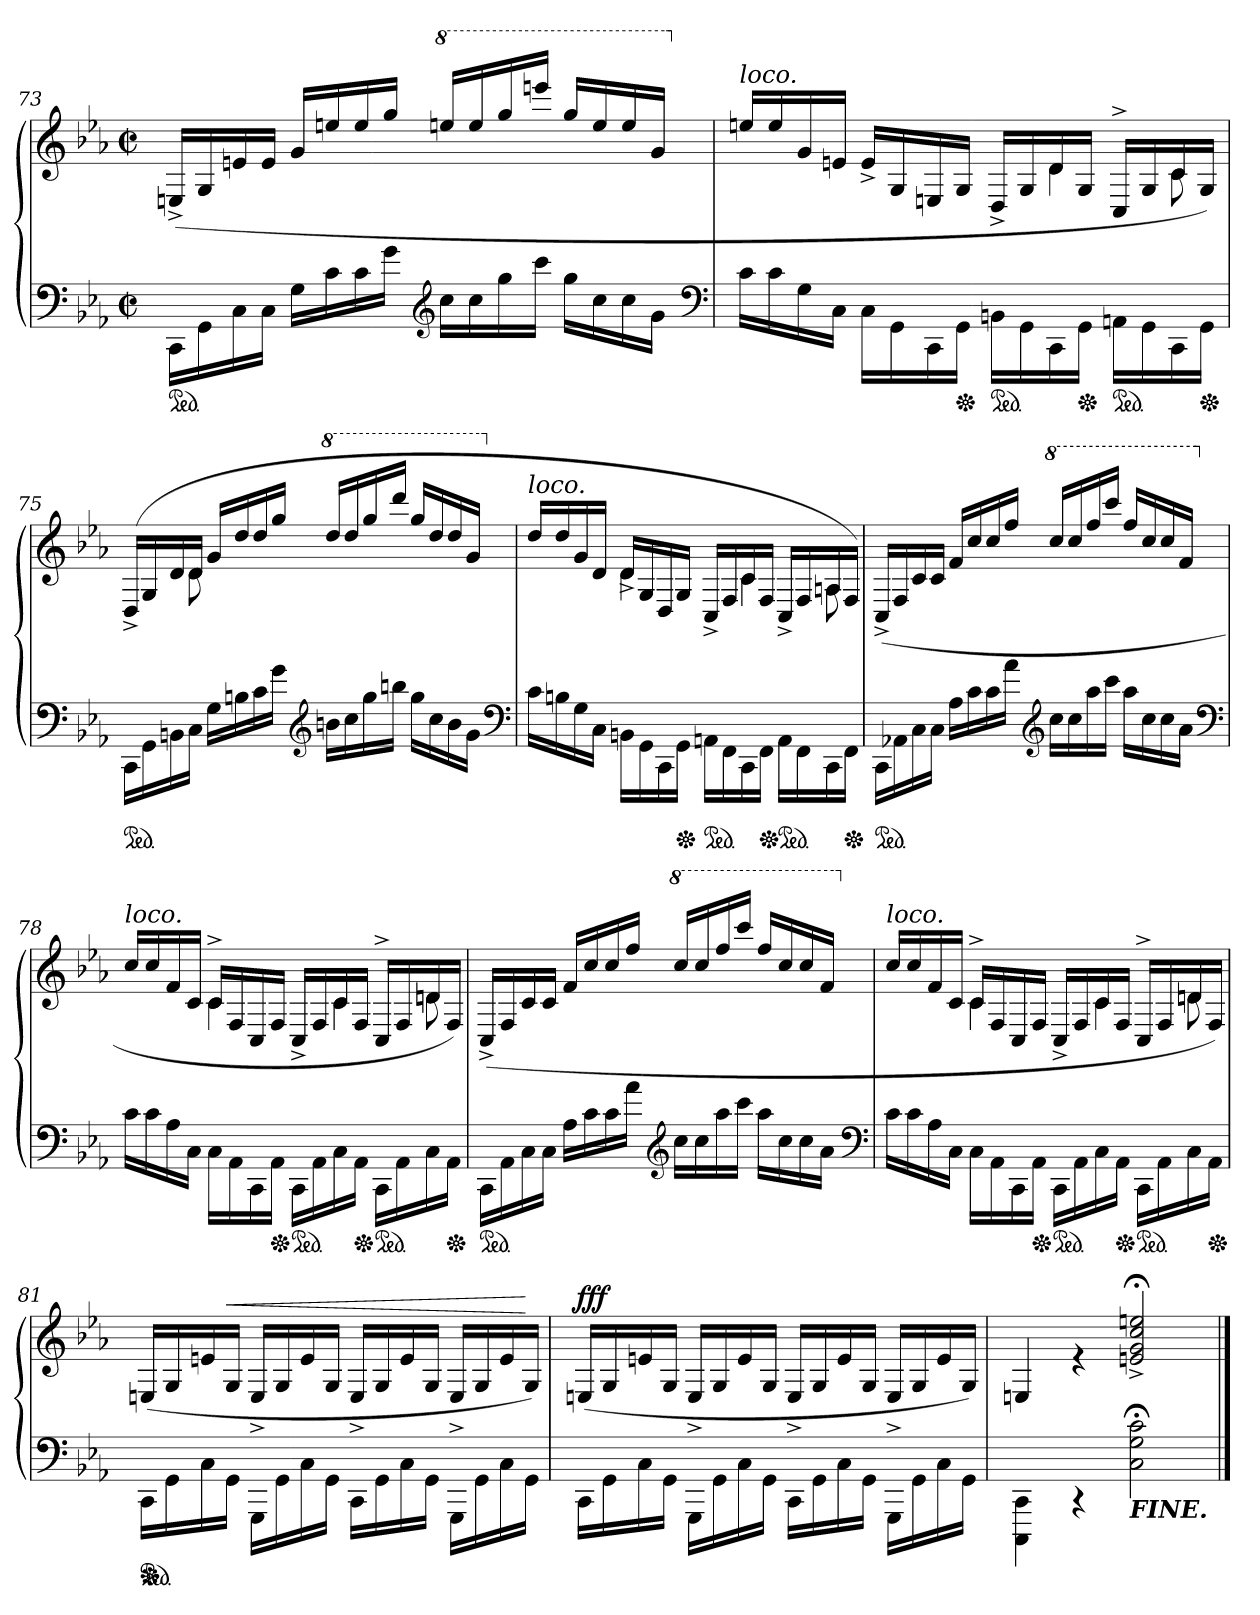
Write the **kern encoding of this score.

**kern	**kern	**dynam
*part1	*part1	*part1
*staff2	*staff1	*staff1/2
*clefF4	*clefG2	*
*k[b-e-a-]	*k[b-e-a-]	*
*M2/2	*M2/2	*
*met(c|)	*met(c|)	*
*ped	*	*
=73	=73	=73
16CC\LL	(>16En^</LL	.
16GG\	16G/	.
16C	16en	.
16CJJ	16eJJ	.
16G\LL	16g/LL	.
16c	16een	.
16c	16ee	.
16g\JJ	16gg/JJ	.
*clefG2	*	*
*	*8va	*
16cc\LL	16eeen/LL	.
16cc	16eee	.
16gg	16ggg	.
16cccJJ	16eeeenJJ	.
16gg\LL	16ggg/LL	.
16cc	16eee	.
16cc	16eee	.
16gJJ	16ggJJ	.
*clefF4	*	*
=74	=74	=74
*	*X8va	*
*	*^	*
!	!LO:TX:a:i:t=loco.	!	!
16c\LL	16een/LL	2ryy	.
16c	16ee	.	.
16G	16g	.	.
16CJJ	16enJJ	.	.
16C\LL	16e^</LL	.	.
16GG\	16G/	.	.
16CC\	16En/	.	.
*Xped	*	*	*
16GG\JJ	16G/JJ	.	.
*ped	*	*	*
16BBn\LL	16D^>/LL	8ryy	.
16GG\	16G/	.	.
16CC\	16d/	4d\	.
*Xped	*	*	*
16GG\JJ	16G/JJ	.	.
*ped	*	*	*
16AAn\LL	16C^>/LL	.	.
16GG\	16G/	.	.
16CC\	16c/	8c\	.
*Xped	*	*	*
16GG\JJ	16G/JJ)	.	.
=75	=75	=75	=75
*ped	*	*	*
16CC\LL	(>16D^</LL	8.ryy	.
16GG\	16G/	.	.
16BBn	16d	.	.
16CJJ	16dJJ	8d\	.
16G\LL	16g/LL	.	.
16Bn	16dd	8.ryy	.
16c	16dd	.	.
16g\JJ	16ggJJ	.	.
*clefG2	*	*	*
*	*8va	*	*
16bn\LL	16ddd/LL	2ryy	.
16cc	16ddd	.	.
16gg	16ggg	.	.
16bbnJJ	16ddddJJ	.	.
16gg\LL	16ggg/LL	.	.
16cc	16ddd	.	.
16b	16ddd	.	.
16gJJ	16ggJJ	.	.
*clefF4	*	*	*
=76	=76	=76	=76
*	*X8va	*	*
!	!LO:TX:a:i:t=loco.	!	!
16c\LL	16dd/LL	4ryy	.
16Bn	16dd	.	.
16G	16g	.	.
16CJJ	16dJJ	.	.
16BBn\LL	4d\	16d^</LL	.
16GG\	.	16G/	.
16CC\	.	16D/	.
*Xped	*	*	*
16GG\JJ	.	16G/JJ	.
*ped	*	*	*
16AAn\LL	8ryy	16C^>/LL	.
16FF\	.	16F/	.
16CC\	4c\	16c/	.
*Xped	*	*	*
16FF\JJ	.	16F/JJ	.
*ped	*	*	*
16AA\LL	.	16C^>/LL	.
16FF\	.	16F/	.
16CC\	8A-\	16An/	.
*Xped	*	*	*
16FF\JJ	.	16F/JJ)	.
*	*v	*v	*
=77	=77	=77
*ped	*	*
16CC\LL	(>16C^</LL	.
16AA-X\	16F/	.
16C\	16c/	.
16C\JJ	16c/JJ	.
16A-\LL	16f/LL	.
16c	16cc	.
16c	16cc	.
16a-\JJ	16ff/JJ	.
*clefG2	*	*
*	*8va	*
16cc\LL	16ccc/LL	.
16cc	16ccc	.
16aa-	16fff	.
16cccJJ	16ccccJJ	.
16aa-\LL	16fff/LL	.
16cc	16ccc	.
16cc	16ccc	.
16a-JJ	16ffJJ	.
*clefF4	*	*
=78	=78	=78
*	*X8va	*
*	*^	*
!	!LO:TX:a:i:t=loco.	!	!
16c\LL	16cc/LL	4ryy	.
16c	16cc	.	.
16A-	16f	.	.
16CJJ	16cJJ	.	.
16C\LL	16c^</LL	4c\	.
16AA-\	16F/	.	.
16CC\	16C/	.	.
*Xped	*	*	*
16AA-\JJ	16F/JJ	.	.
*ped	*	*	*
16CC\LL	16C^>/LL	8ryy	.
16AA-\	16F/	.	.
16C\	16c/	4c\	.
*Xped	*	*	*
16AA-\JJ	16F/JJ	.	.
*ped	*	*	*
16CC\LL	16C^>/LL	.	.
16AA-\	16F/	.	.
16C\	16dn/	8dn\	.
*Xped	*	*	*
16AA-\JJ	16F/JJ)	.	.
*	*v	*v	*
=79	=79	=79
*ped	*	*
16CC\LL	(>16C^</LL	.
16AA-\	16F/	.
16C\	16c/	.
16C\JJ	16c/JJ	.
16A-\LL	16f/LL	.
16c	16cc	.
16c	16cc	.
16a-\JJ	16ff/JJ	.
*clefG2	*	*
*	*8va	*
16cc\LL	16ccc/LL	.
16cc	16ccc	.
16aa-	16fff	.
16cccJJ	16ccccJJ	.
16aa-\LL	16fff/LL	.
16cc	16ccc	.
16cc	16ccc	.
16a-JJ	16ffJJ	.
*clefF4	*	*
=80	=80	=80
*	*X8va	*
*	*^	*
!	!LO:TX:a:i:t=loco.	!	!
16c\LL	16cc/LL	4ryy	.
16c	16cc	.	.
16A-	16f	.	.
16CJJ	16cJJ	.	.
16C\LL	16c^</LL	4c	.
16AA-\	16F/	.	.
16CC\	16C/	.	.
*Xped	*	*	*
16AA-\JJ	16F/JJ	.	.
*ped	*	*	*
16CC\LL	16C^>/LL	8ryy	.
16AA-\	16F/	.	.
16C\	16c/	4c\	.
*Xped	*	*	*
16AA-\JJ	16F/JJ	.	.
*ped	*	*	*
16CC\LL	16C^>/LL	.	.
16AA-\	16F/	.	.
16C\	16dn/	8dn\	.
*Xped	*	*	*
16AA-\JJ	16F/JJ)	.	.
*	*v	*v	*
=81	=81	=81
*ped	*	*
*Xped	*	*
16CC\LL	(>16En/LL	.
16GG\	16G/	.
16C	16en	.
!	!	!LO:HP:a
16GG\JJ	16G/JJ	<
16GGG^<\LL	16E/LL	.
16GG\	16G/	.
16C	16e	.
16GG\JJ	16G/JJ	.
16CC^<\LL	16E/LL	.
16GG\	16G/	.
16C	16e	.
16GG\JJ	16G/JJ	.
16GGG^<\LL	16E/LL	.
16GG\	16G/	.
16C	16e	.
16GGJJ	16G/JJ)	[
=82	=82	=82
!	!	!LO:DY:a
16CC\LL	(>16En/LL	fff
16GG\	16G/	.
16C	16en	.
16GG\JJ	16G/JJ	.
16GGG^<\LL	16E/LL	.
16GG\	16G/	.
16C	16e	.
16GG\JJ	16G/JJ	.
16CC^<\LL	16E/LL	.
16GG\	16G/	.
16C	16e	.
16GG\JJ	16G/JJ	.
16GGG^<\LL	16E/LL	.
16GG\	16G/	.
16C	16e	.
16GG\JJ	16G/JJ)	.
=83	=83	=83
4CCC\ 4CC\	4En/	.
4rCC	4re	.
!LO:TX:b:Bi:t=FINE.	!	!
2C; 2G; 2c;	2en;<^< 2g;<^< 2cc;<^< 2een;<^<	.
==	==	==
*-	*-	*-
